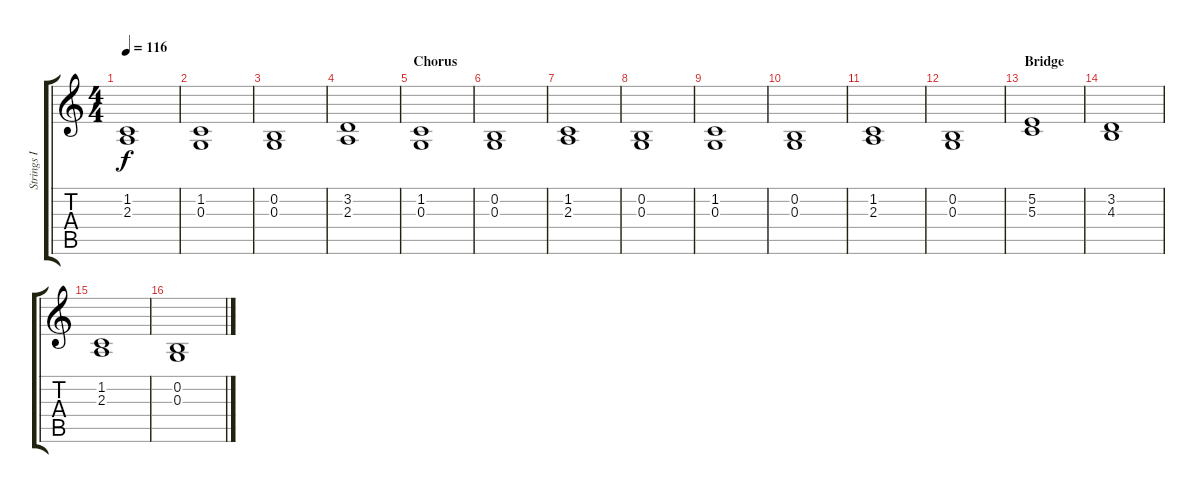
\track ("Strings I" "Strings I") {instrument stringensemble1}
\staff {score tabs}
\tuning (E4 B3 G3 D3 A2 E2) {hide}
\ts (4 4)
\tempo 116
\clef g2
\ks c
(1.2 2.3).1{dy f} |
(1.2 0.3).1 |
(0.2 0.3).1 |
(3.2 2.3).1 |
\section ("" "Chorus")
(1.2 0.3).1 |
(0.2 0.3).1 |
(1.2 2.3).1 |
(0.2 0.3).1 |
(1.2 0.3).1 |
(0.2 0.3).1 |
(1.2 2.3).1 |
(0.2 0.3).1 |
\section ("" "Bridge")
(5.2 5.3).1 |
(3.2 4.3).1 |
(1.2 2.3).1 |
(0.2 0.3).1
